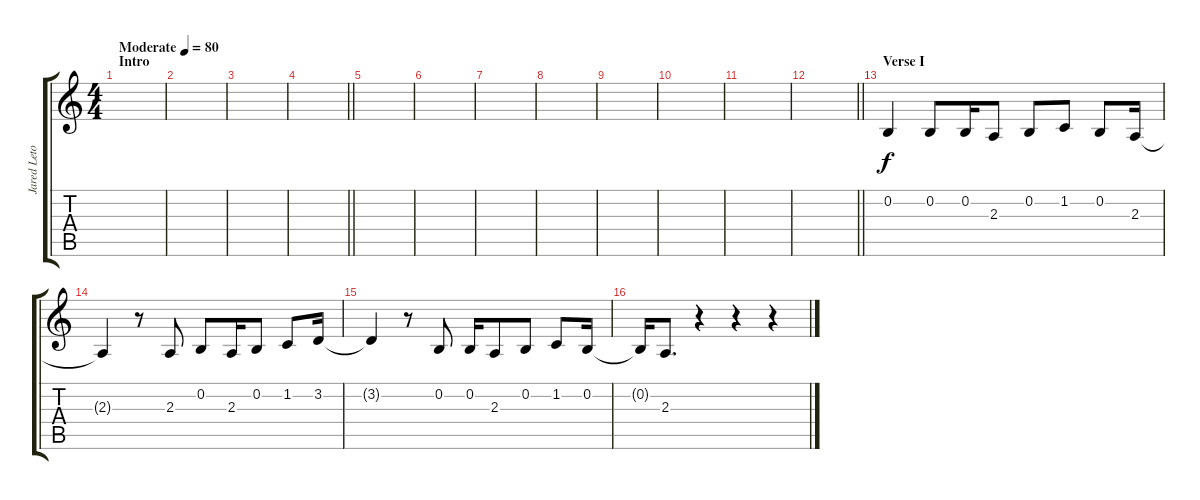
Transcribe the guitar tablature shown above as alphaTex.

\track ("Jared Leto (Vocals)" "Jared Leto") {instrument clarinet}
\staff {score tabs}
\tuning (E4 B3 G3 D3 A2 E2) {hide}
\ts (4 4)
\section ("" "Intro")
\tempo (80 "Moderate")
\clef g2
\ks c
|
|
|
\barLineRight lightlight
|
\section ("" "")
|
|
|
|
|
|
|
\barLineRight lightlight
|
\section ("" "Verse I")
0.2.4 0.2.8 0.2.16 2.3.8 0.2.8 1.2.8 0.2.8 2.3.16 |
2.3{t}.4 r.8 2.3.8 0.2.8 2.3.16 0.2.8 1.2.8 3.2.16 |
3.2{t}.4 r.8 0.2.8 0.2.16 2.3.8 0.2.8 1.2.8 0.2.16 |
0.2{t}.16 2.3.8{d} r.4 r.4 r.4
